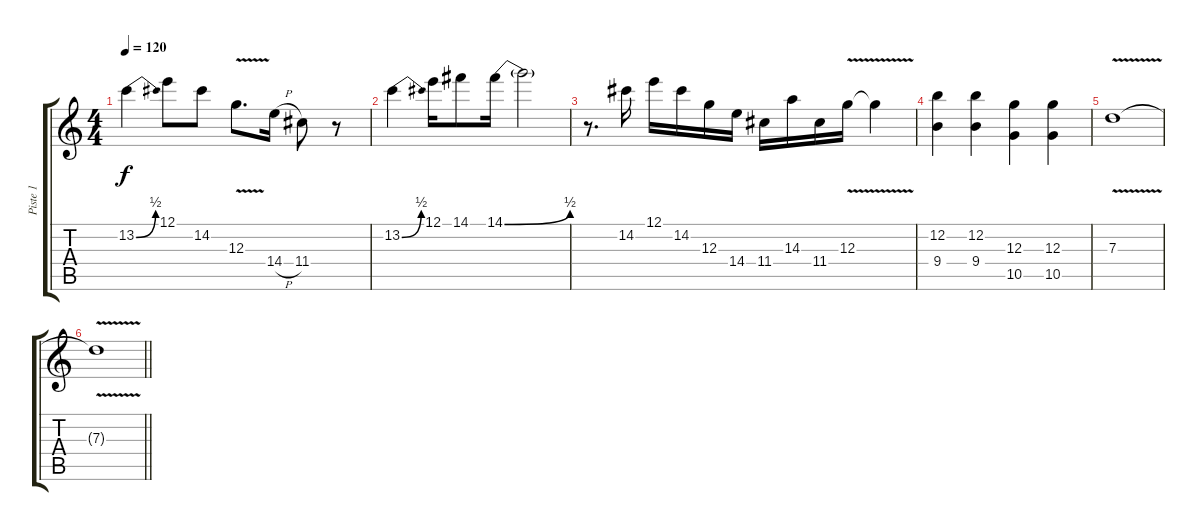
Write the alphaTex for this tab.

\track ("Piste 1" "Piste 1") {instrument distortionguitar}
\staff {score tabs}
\tuning (E4 B3 G3 D3 A2 E2) {hide}
\ts (4 4)
\tempo 120
\clef g2
\ks c
13.2{be (bend 0 0 60 2)}.4{dy f} 12.1.8 14.2.8 12.3{v}.8{d} 14.4{h}.16 11.4.8 r.8 |
13.2{be (bend 0 0 60 2)}.4 12.1.16 14.1.8 14.1{be (bend 0 0 60 2)}.16 14.1{t}.2 |
r.8{d} 14.2.16 12.1.16 14.2.16 12.3.16 14.4.16 11.4.16 14.3.16 11.4.16 12.3{v}.16 12.3{t}.4 |
(12.2 9.4).4 (12.2 9.4).4 (12.3 10.5).4 (12.3 10.5).4 |
7.3{v}.1 |
\barLineRight lightlight
7.3{t}.1
